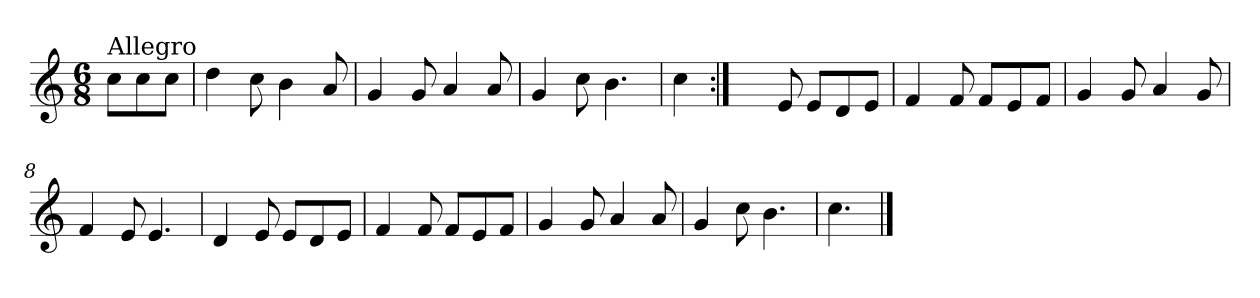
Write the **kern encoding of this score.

**kern
*part1
*staff1
*clefG2
*k[]
*C:
*M6/8
=
!LO:TX:a:t=Allegro
8cc\L
8cc\
8cc\J
=1
4dd\
8cc\
4b\
8a/
=2
4g/
8g/
4a/
8a/
=3
4g/
8cc\
4.b\
=4
4cc\
=5:|!
4ryy
8e/
8e/L
8d/
8e/J
!!LO:LB:g=z
=6
4f/
8f/
8f/L
8e/
8f/J
=7
4g/
8g/
4a/
8g/
=8
4f/
8e/
4.e/
=9
4d/
8e/
8e/L
8d/
8e/J
=10
4f/
8f/
8f/L
8e/
8f/J
=11
4g/
8g/
4a/
8a/
!!LO:LB:g=z
=12
4g/
8cc\
4.b\
=13
4.cc\
==
*-
